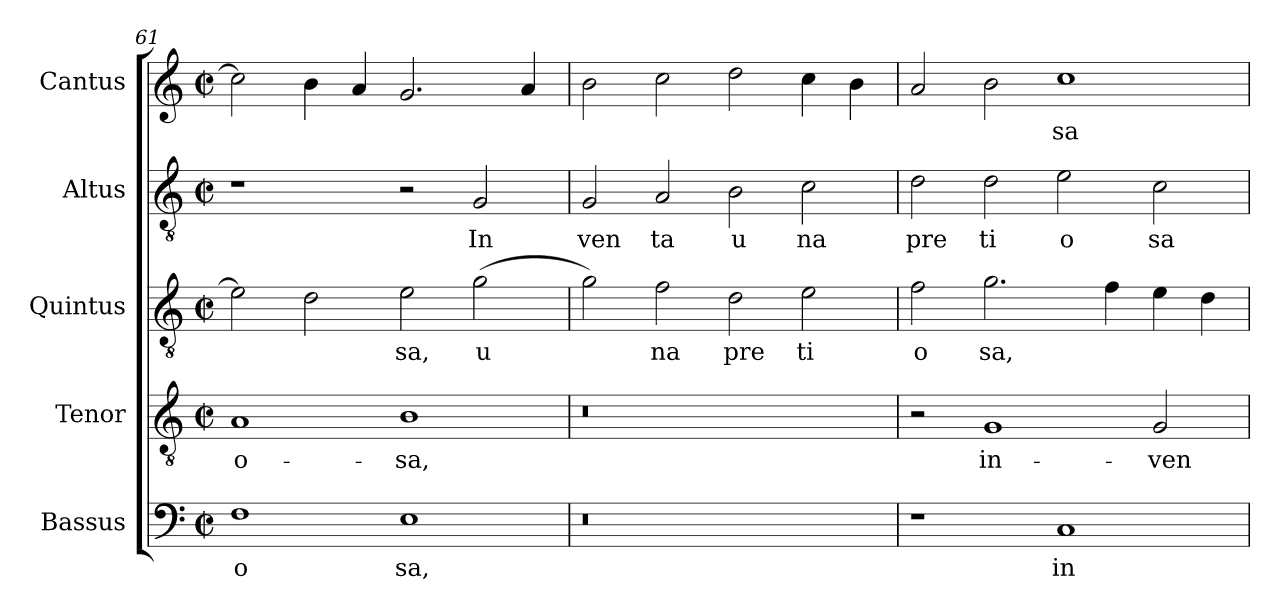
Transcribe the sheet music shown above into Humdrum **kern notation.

**kern	**text	**kern	**text	**kern	**text	**kern	**text	**kern	**text
*part5	*part5	*part4	*part4	*part3	*part3	*part2	*part2	*part1	*part1
*staff5	*staff5	*staff4	*staff4	*staff3	*staff3	*staff2	*staff2	*staff1	*staff1
*I"Bassus	*	*I"Tenor	*	*I"Quintus	*	*I"Altus	*	*I"Cantus	*
!!LO:LB:g=z
*clefF4	*	*clefGv2	*	*clefGv2	*	*clefGv2	*	*clefG2	*
*	*	*k[]	*	*	*	*	*	*	*
*	*	*C:	*	*	*	*	*	*	*
*M2/2	*	*M2/2	*	*M2/2	*	*M2/2	*	*M2/2	*
*met(c|)	*	*met(c|)	*	*met(c|)	*	*met(c|)	*	*met(c|)	*
=61	=61	=61	=61	=61	=61	=61	=61	=61	=61
!	!LO:LY:b:cj	!	!LO:LY:b:cj	!	!	!	!	!	!
1F	o	1A	-o-	2e\]	.	1r	.	2cc\]	.
.	.	.	.	2d\	.	.	.	4b\	.
.	.	.	.	.	.	.	.	4a/	.
!	!LO:LY:b:cj	!	!LO:LY:b:cj	!	!LO:LY:b:cj	!	!	!	!
1E	sa,	1B	-sa,	2e\	sa,	2r	.	2.g/	.
!	!	!	!	!	!LO:LY:b:cj	!	!LO:LY:b:cj	!	!
.	.	.	.	(>2g\	u	2G/	In	.	.
.	.	.	.	.	.	.	.	4a/	.
=62	=62	=62	=62	=62	=62	=62	=62	=62	=62
!	!	!	!	!	!	!	!LO:LY:b:cj	!	!
0r	.	0r	.	2g\)	.	2G/	ven	2b\	.
!	!	!	!	!	!LO:LY:b:cj	!	!LO:LY:b:cj	!	!
.	.	.	.	2f\	na	2A/	ta	2cc\	.
!	!	!	!	!	!LO:LY:b:cj	!	!LO:LY:b:cj	!	!
.	.	.	.	2d\	pre	2B\	u	2dd\	.
!	!	!	!	!	!LO:LY:b:cj	!	!LO:LY:b:cj	!	!
.	.	.	.	2e\	ti	2c\	na	4cc\	.
.	.	.	.	.	.	.	.	4b\	.
=63	=63	=63	=63	=63	=63	=63	=63	=63	=63
!	!	!	!	!	!LO:LY:b:cj	!	!LO:LY:b:cj	!	!
1r	.	2r	.	2f\	o	2d\	pre	2a/	.
!	!	!	!LO:LY:b:cj	!	!LO:LY:b	!	!LO:LY:b:cj	!	!
.	.	1G	in-	2.g\	sa,	2d\	ti	2b\	.
!	!LO:LY:b:cj	!	!	!	!	!	!LO:LY:b:cj	!	!LO:LY:b:cj
1C	in	.	.	.	.	2e\	o	1cc	sa
.	.	.	.	4f\	.	.	.	.	.
!	!	!	!LO:LY:b	!	!	!	!LO:LY:b:cj	!	!
.	.	2G/	-ven-	4e\	.	2c\	sa	.	.
.	.	.	.	4d\	.	.	.	.	.
=	=	=	=	=	=	=	=	=	=
*-	*-	*-	*-	*-	*-	*-	*-	*-	*-
